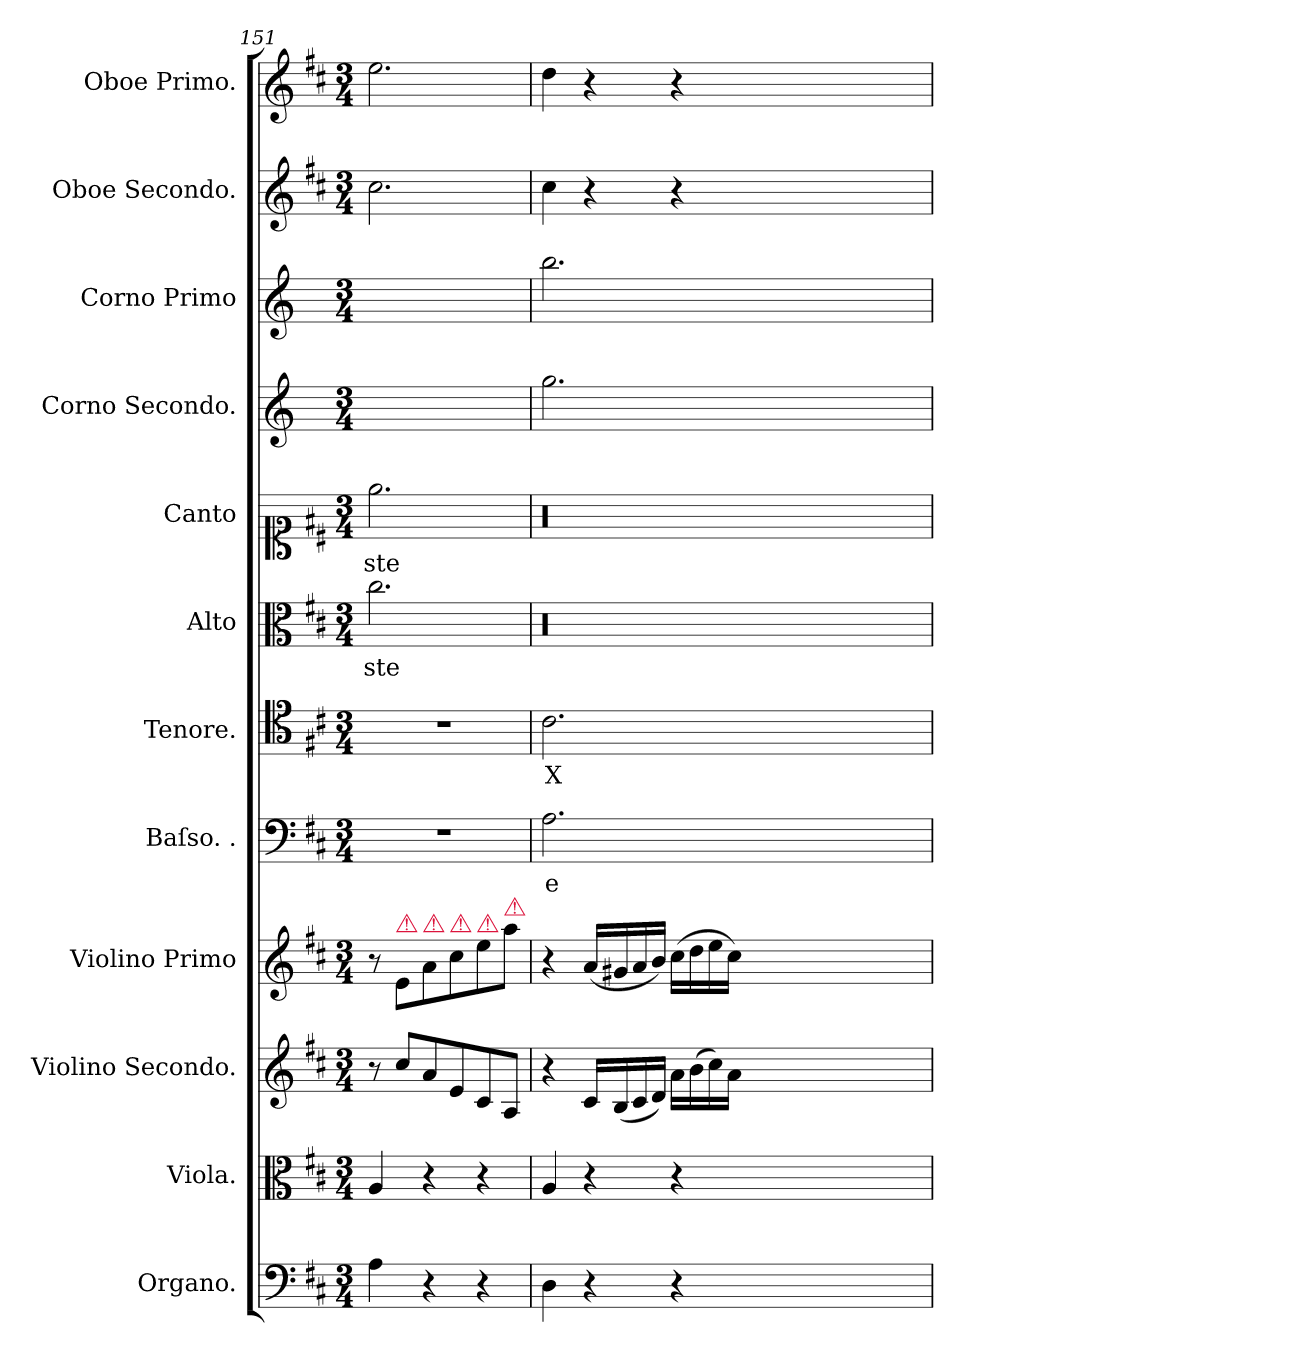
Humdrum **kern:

**kern	**kern	**kern	**kern	**kern	**text	**kern	**text	**kern	**text	**kern	**text	**kern	**kern	**kern	**kern
*part12	*part11	*part10	*part9	*part8	*part8	*part7	*part7	*part6	*part6	*part5	*part5	*part4	*part3	*part2	*part1
*staff12	*staff11	*staff10	*staff9	*staff8	*staff8	*staff7	*staff7	*staff6	*staff6	*staff5	*staff5	*staff4	*staff3	*staff2	*staff1
*I"Organo.	*I"Viola.	*I"Violino Secondo.	*I"Violino Primo	*I"Baſso. .	*	*I"Tenore.	*	*I"Alto	*	*I"Canto	*	*I"Corno Secondo.	*I"Corno Primo	*I"Oboe Secondo.	*I"Oboe Primo.
*I'org	*I'vla	*I'vl 2	*I'vl 1	*I'B	*	*I'T	*	*I'A	*	*	*	*I'cor 2	*I'cor 1	*I'ob 2	*I'ob 1
*clefF4	*clefC3	*clefG2	*clefG2	*clefF4	*	*clefC4	*	*clefC3	*	*clefC1	*	*clefG2	*clefG2	*clefG2	*clefG2
*	*	*	*	*	*	*	*	*	*	*	*	*ITrd6c10	*ITrd6c10	*	*
*k[f#c#]	*k[f#c#]	*k[f#c#]	*k[f#c#]	*k[f#c#]	*	*k[f#c#]	*	*k[f#c#]	*	*k[f#c#]	*	*k[f#c#]	*k[f#c#]	*k[f#c#]	*k[f#c#]
*M3/4	*M3/4	*M3/4	*M3/4	*M3/4	*	*M3/4	*	*M3/4	*	*M3/4	*	*M3/4	*M3/4	*M3/4	*M3/4
=151	=151	=151	=151	=151	=151	=151	=151	=151	=151	=151	=151	=151	=151	=151	=151
!	!	!	!	!	!	!	!	!	!LO:LY:i	!	!LO:LY:i	!	!	!	!
4A\	4A/	8r	8r	2.r	.	2.r	.	2.cc#\	-ste	2.ee\	-ste	2.ryy	2.ryy	2.cc#\	2.ee\
!	!	!	!LO:TX:a:color=crimson:t=⚠	!	!	!	!	!	!	!	!	!	!	!	!
.	.	8cc#/L	8e\L	.	.	.	.	.	.	.	.	.	.	.	.
!	!	!	!LO:TX:a:color=crimson:t=⚠	!	!	!	!	!	!	!	!	!	!	!	!
4r	4r	8a/	8a\	.	.	.	.	.	.	.	.	.	.	.	.
!	!	!	!LO:TX:a:color=crimson:t=⚠	!	!	!	!	!	!	!	!	!	!	!	!
.	.	8e/	8cc#\	.	.	.	.	.	.	.	.	.	.	.	.
!	!	!	!LO:TX:a:color=crimson:t=⚠	!	!	!	!	!	!	!	!	!	!	!	!
4r	4r	8c#/	8ee\	.	.	.	.	.	.	.	.	.	.	.	.
!	!	!	!LO:TX:a:color=crimson:t=⚠	!	!	!	!	!	!	!	!	!	!	!	!
.	.	8A/J	8aa\J	.	.	.	.	.	.	.	.	.	.	.	.
=152	=152	=152	=152	=152	=152	=152	=152	=152	=152	=152	=152	=152	=152	=152	=152
!	!	!	!	!	!	!	!	!LO:N:vis=00	!	!LO:N:vis=00	!	!	!	!	!
4D\	4A/	4r	4r	2.A\	e-	2.c#\	X-	0.r	.	0.r	.	2.a\	2.cc#\	4cc#\	4dd\
4r	4r	16c#/LL	(<16a/LL	.	.	.	.	.	.	.	.	.	.	4r	4r
.	.	(<16B/	16g#X/	.	.	.	.	.	.	.	.	.	.	.	.
.	.	16c#/	16a/	.	.	.	.	.	.	.	.	.	.	.	.
.	.	16d/JJ)	16b/JJ)	.	.	.	.	.	.	.	.	.	.	.	.
4r	4r	16a\LL	(>16cc#\LL	.	.	.	.	.	.	.	.	.	.	4r	4r
.	.	(>16b\	16dd\	.	.	.	.	.	.	.	.	.	.	.	.
.	.	16cc#\)	16ee\	.	.	.	.	.	.	.	.	.	.	.	.
.	.	16a\JJ	16cc#\JJ)	.	.	.	.	.	.	.	.	.	.	.	.
0ryy	0ryy	0ryy	0ryy	0ryy	.	0ryy	.	.	.	.	.	0ryy	0ryy	0ryy	0ryy
4ryy	4ryy	4ryy	4ryy	4ryy	.	4ryy	.	.	.	.	.	4ryy	4ryy	4ryy	4ryy
=	=	=	=	=	=	=	=	=	=	=	=	=	=	=	=
*-	*-	*-	*-	*-	*-	*-	*-	*-	*-	*-	*-	*-	*-	*-	*-
